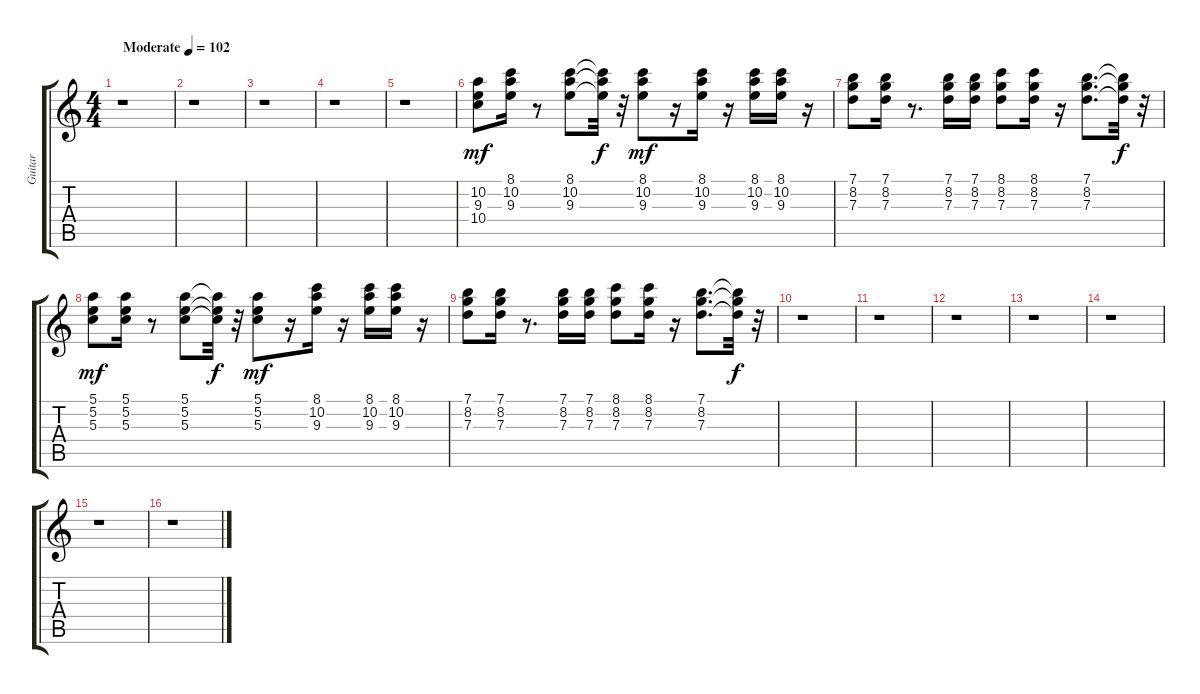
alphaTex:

\track ("Guitar" "Guitar") {instrument acousticguitarsteel}
\staff {score tabs}
\tuning (E4 B3 G3 D3 A2 E2) {hide}
\ts (4 4)
\tempo (102 "Moderate")
\clef g2
\ks c
r.1{dy mf instrument acousticguitarsteel} |
r.1 |
r.1 |
r.1 |
r.1 |
(10.2 9.3 10.4).8 (8.1 10.2 9.3).16 r.8 (8.1 10.2 9.3).8 (8.1{t} 10.2{t} 9.3{t}).32{dy f} r.32 (8.1 10.2 9.3).8{dy mf} r.16 (8.1 10.2 9.3).16 r.16 (8.1 10.2 9.3).16 (8.1 10.2 9.3).16 r.16 |
(7.1 8.2 7.3).8 (7.1 8.2 7.3).16 r.8{d} (7.1 8.2 7.3).16 (7.1 8.2 7.3).16 (8.1 8.2 7.3).8 (8.1 8.2 7.3).16 r.16 (7.1 8.2 7.3).8{d} (7.1{t} 8.2{t} 7.3{t}).32{dy f} r.32 |
(5.1 5.2 5.3).8{dy mf} (5.1 5.2 5.3).16 r.8 (5.1 5.2 5.3).8 (5.1{t} 5.2{t} 5.3{t}).32{dy f} r.32 (5.1 5.2 5.3).8{dy mf} r.16 (8.1 10.2 9.3).16 r.16 (8.1 10.2 9.3).16 (8.1 10.2 9.3).16 r.16 |
(7.1 8.2 7.3).8 (7.1 8.2 7.3).16 r.8{d} (7.1 8.2 7.3).16 (7.1 8.2 7.3).16 (8.1 8.2 7.3).8 (8.1 8.2 7.3).16 r.16 (7.1 8.2 7.3).8{d} (7.1{t} 8.2{t} 7.3{t}).32{dy f} r.32 |
r.1 |
r.1 |
r.1 |
r.1 |
r.1 |
r.1 |
r.1
